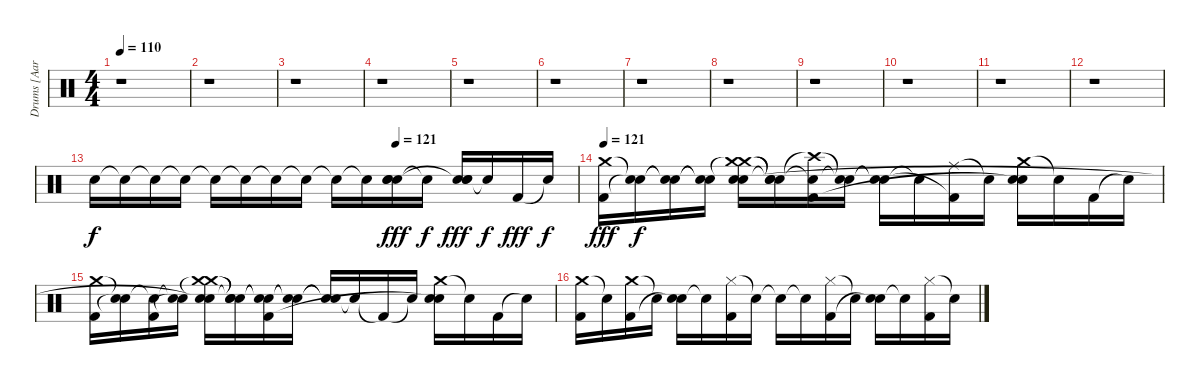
\track ("Drums [Aaron Harris]" "Drums [Aar") {instrument percussion}
\staff {score}
\articulation defaults
\ts (4 4)
\tempo 110
\clef neutral
\ks c
r.1{dy f} |
r.1 |
r.1 |
r.1 |
r.1 |
r.1 |
r.1 |
r.1 |
r.1 |
r.1 |
r.1 |
r.1 |
\tempo (121 0.625)
"Snare (hit)".16 "Snare (hit)"{t}.16 "Snare (hit)"{t}.16 "Snare (hit)"{t}.16 "Snare (hit)"{t}.16 "Snare (hit)"{t}.16 "Snare (hit)"{t}.16 "Snare (hit)"{t}.16 "Snare (hit)"{t}.16 "Snare (hit)"{t}.16 ("Electric Snare (hit)" "Electric Snare (hit)" "Snare (hit)").16{dy fff} "Snare (hit)"{t}.16{dy f} ("Electric Snare (hit)" "Electric Snare (hit)" "Snare (hit)"{t}).16{dy fff} "Snare (hit)"{t}.16{dy f} "Kick (hit) 2".16{dy fff} "Snare (hit)"{t}.16{dy f} |
\tempo 121
("Crash medium (hit)" "Kick (hit) 2").16{dy fff} ("Snare (hit)"{t} "Snare (hit)"{t}).16{dy f} ("Snare (hit)"{t} "Snare (hit)"{t}).16 ("Snare (hit)"{t} "Snare (hit)"{t}).16 ("Crash medium (hit)"{t} "Crash medium (hit)" "Electric Snare (hit)" "Snare (hit)").16 ("Snare (hit)"{t} "Snare (hit)"{t} "Snare (hit)"{t}).16 ("Crash high (hit)"{t} "Snare (hit)"{t} "Kick (hit) 2").16 ("Snare (hit)"{t} "Snare (hit)"{t}).16 ("Snare (hit)"{t} "Snare (hit)"{t}).16 "Snare (hit)"{t}.16 ("Ride (middle)" "Kick (hit) 2"{t}).16 "Snare (hit)"{t}.16 ("Crash medium (hit)" "Electric Snare (hit)" "Snare (hit)"{t}).16 "Snare (hit)"{t}.16 "Kick (hit) 2".16 "Snare (hit)"{t}.16 |
("Crash medium (hit)" "Kick (hit) 2").16 ("Snare (hit)"{t} "Snare (hit)"{t}).16 ("Snare (hit)"{t} "Kick (hit) 2").16 ("Snare (hit)"{t} "Snare (hit)"{t}).16 ("Crash medium (hit)"{t} "Crash medium (hit)" "Electric Snare (hit)" "Snare (hit)"{t}).16 ("Snare (hit)"{t} "Snare (hit)"{t} "Snare (hit)"{t}).16 ("Snare (hit)"{t} "Snare (hit)"{t} "Kick (hit) 2").16 ("Snare (hit)"{t} "Snare (hit)"{t}).16 ("Snare (hit)"{t} "Snare (hit)"{t}).16 "Snare (hit)"{t}.16 "Kick (hit) 2"{t}.16 "Snare (hit)"{t}.16 ("Crash medium (hit)" "Electric Snare (hit)" "Snare (hit)"{t}).16 "Snare (hit)"{t}.16 "Kick (hit) 2".16 "Snare (hit)"{t}.16 |
("Crash medium (hit)" "Kick (hit) 2").16 "Snare (hit)"{t}.16 ("Crash medium (hit)" "Kick (hit) 2").16 "Snare (hit)"{t}.16 ("Electric Snare (hit)" "Snare (hit)"{t}).16 "Snare (hit)"{t}.16 ("Hi-Hat (closed)" "Kick (hit) 2").16 "Snare (hit)"{t}.16 "Snare (hit)"{t}.16 "Snare (hit)"{t}.16 ("Hi-Hat (closed)" "Kick (hit) 2").16 "Snare (hit)"{t}.16 ("Electric Snare (hit)" "Snare (hit)"{t}).16 "Snare (hit)"{t}.16 ("Hi-Hat (closed)" "Kick (hit) 2").16 "Snare (hit)"{t}.16
